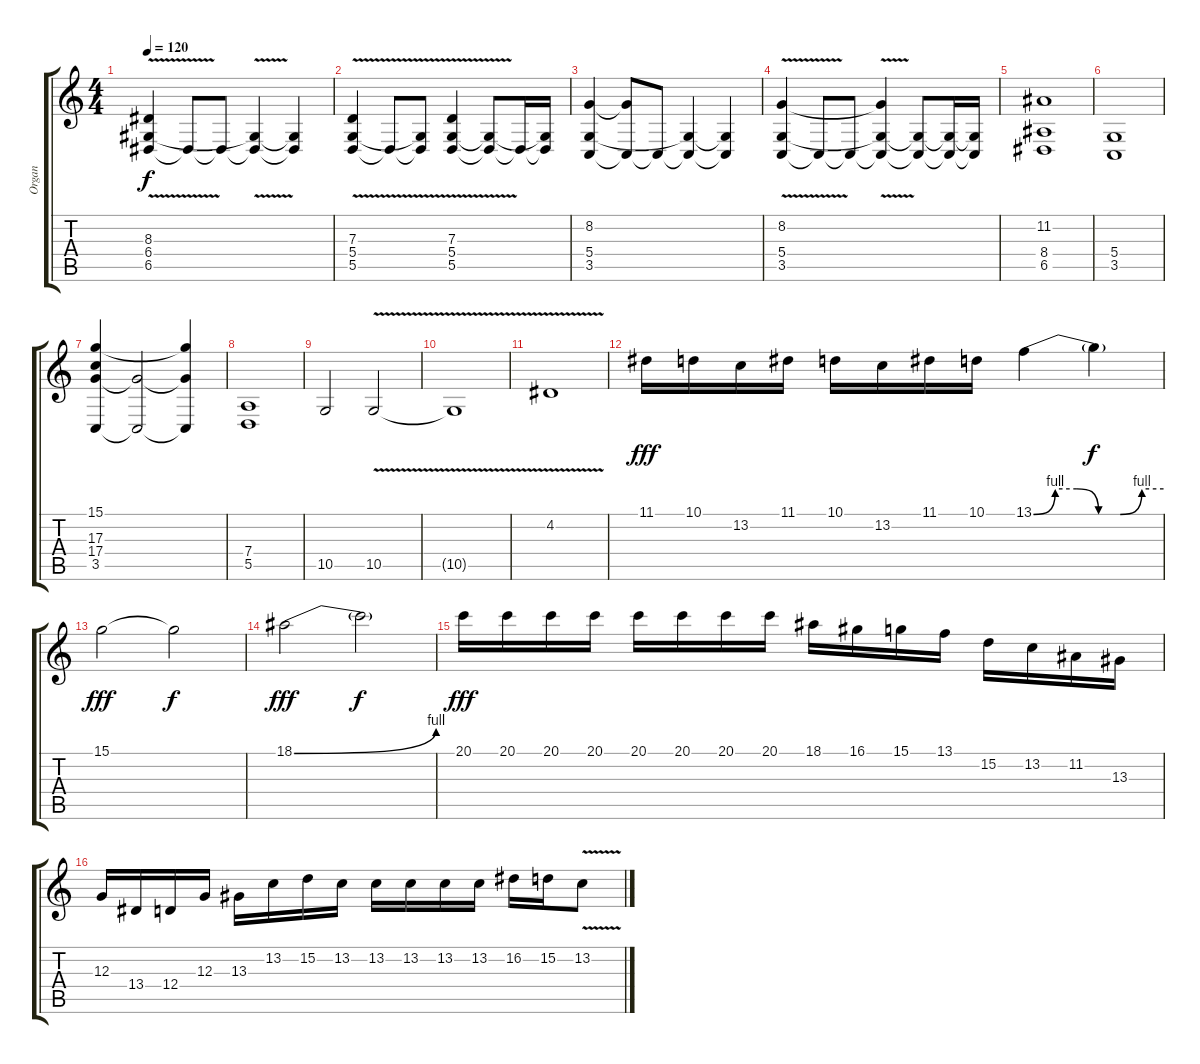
\track ("Organ" "Organ") {instrument reedorgan}
\staff {score tabs}
\tuning (E4 B3 G3 D3 A2 E2) {hide}
\ts (4 4)
\tempo 120
\clef g2
\ks c
(8.3{v} 6.4{v} 6.5{v}).4{dy f} 6.5{t}.8 6.5{t}.8 (6.4{t} 6.5{t}).4 (6.4{t} 6.5{t}).4 |
(7.3{v} 5.4{v} 5.5{v}).4 5.5{t}.8 (5.4{t} 5.5{t}).8 (7.3{v} 5.4{v} 5.5{v}).4 (5.4{t} 5.5{t}).8 5.5{t}.16 (5.4{t} 5.5{t}).16 |
(8.2 5.4 3.5).4 (8.2{t} 3.5{t}).8 3.5{t}.8 (5.4{t} 3.5{t}).4 (5.4{t} 3.5{t}).4 |
(8.2{v} 5.4{v} 3.5{v}).4 3.5{t}.8 3.5{t}.8 (8.2{t} 5.4{t} 3.5{t}).4 (5.4{t} 3.5{t}).8 (5.4{t} 3.5{t}).16 (5.4{t} 3.5{t}).16 |
(11.2 8.4 6.5).1 |
(5.4 3.5).1 |
(15.1 17.3 17.4 3.5).4 (17.4{t} 3.5{t}).2 (15.1{t} 17.4{t} 3.5{t}).4 |
(7.4 5.5).1 |
10.5.2 10.5{v}.2 |
10.5{t}.1 |
4.2{v}.1 |
11.1.16{dy fff} 10.1.16 13.2.16 11.1.16 10.1.16 13.2.16 11.1.16 10.1.16 13.1{be (custom 0 0 10 4 20 4 30 0 40 0 50 4 60 4)}.4 13.1{t}.4{dy f} |
15.1.2{dy fff instrument churchorgan} 15.1{t}.2{dy f} |
18.1{be (bend 0 0 60 4)}.2{dy fff} 18.1{t}.2{dy f} |
20.1.16{dy fff} 20.1.16 20.1.16 20.1.16 20.1.16 20.1.16 20.1.16 20.1.16 18.1.16 16.1.16 15.1.16 13.1.16 15.2.16 13.2.16 11.2.16 13.3.16 |
12.3.16 13.4.16 12.4.16 12.3.16 13.3.16 13.2.16 15.2.16 13.2.16 13.2.16 13.2.16 13.2.16 13.2.16 16.2.16 15.2.16 13.2{v}.8
